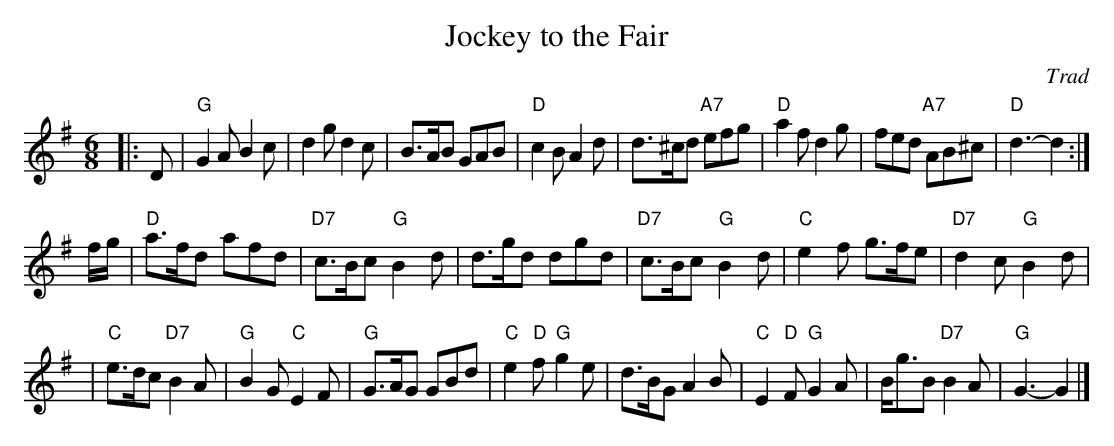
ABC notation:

X:1
T: Jockey to the Fair
O: Trad
M: 6/8
L: 1/8
K: G
|: D \
| "G"G2A B2c | d2g d2c \
| B>AB GAB | "D"c2B A2d \
| d>^cd "A7"efg | "D"a2f d2g \
| fed "A7"AB^c | "D"d3- d2 :|
f/g/ \
| "D"a>fd afd | "D7"c>Bc "G"B2d \
| d>gd dgd | "D7"c>Bc "G"B2d \
| "C"e2f g>fe | "D7"d2c "G"B2d |
| "C"e>dc "D7"B2A | "G"B2G "C"E2F \
| "G"G>AG GBd | "C"e2"D"f "G"g2e \
| d>BG A2B | "C"E2"D"F "G"G2A \
| B<gB "D7"B2A | "G"G3- G2 |]
